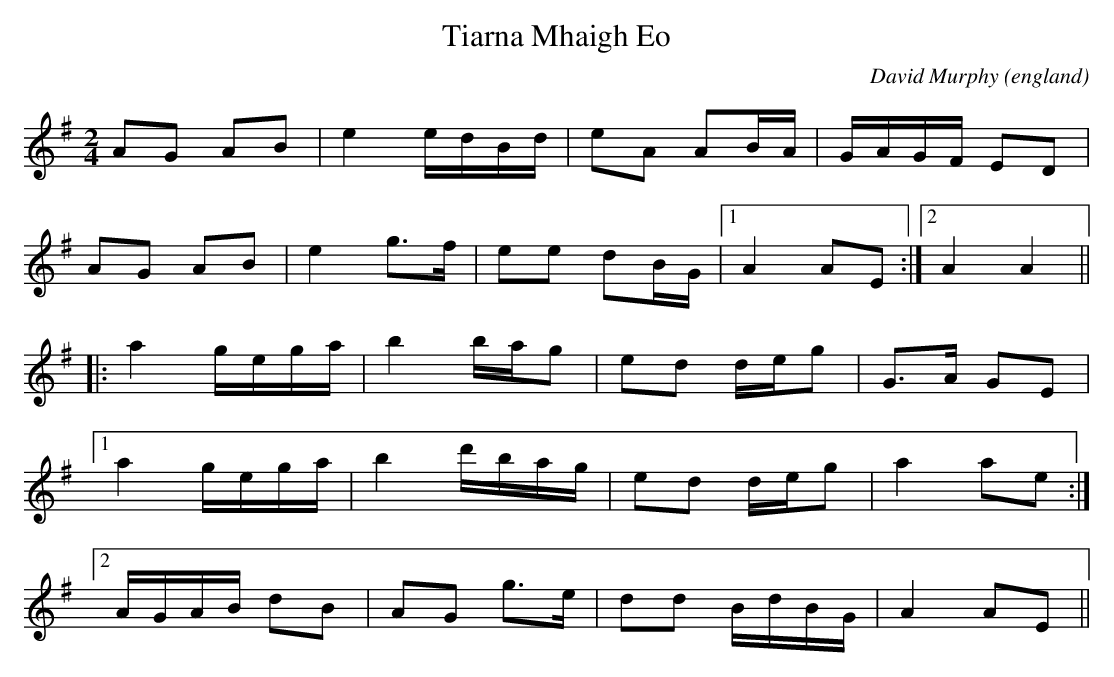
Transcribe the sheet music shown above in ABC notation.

X:1
T:Tiarna Mhaigh Eo
O:england
C:David Murphy
M:2/4
L:1/8
K:Ador
AG AB|e2 e/d/B/d/|eA AB/A/|G/A/G/F/ ED|
AG AB|e2 g>f|ee dB/G/|1 A2 AE:|2 A2 A2||
|:a2 g/e/g/a/|b2 b/a/g|ed d/e/g|G>A GE|
[1 a2 g/e/g/a/|b2 d'/b/a/g/|ed d/e/g|a2 ae:|
[2 A/G/A/B/ dB|AG g>e|dd B/d/B/G/|A2 AE||
